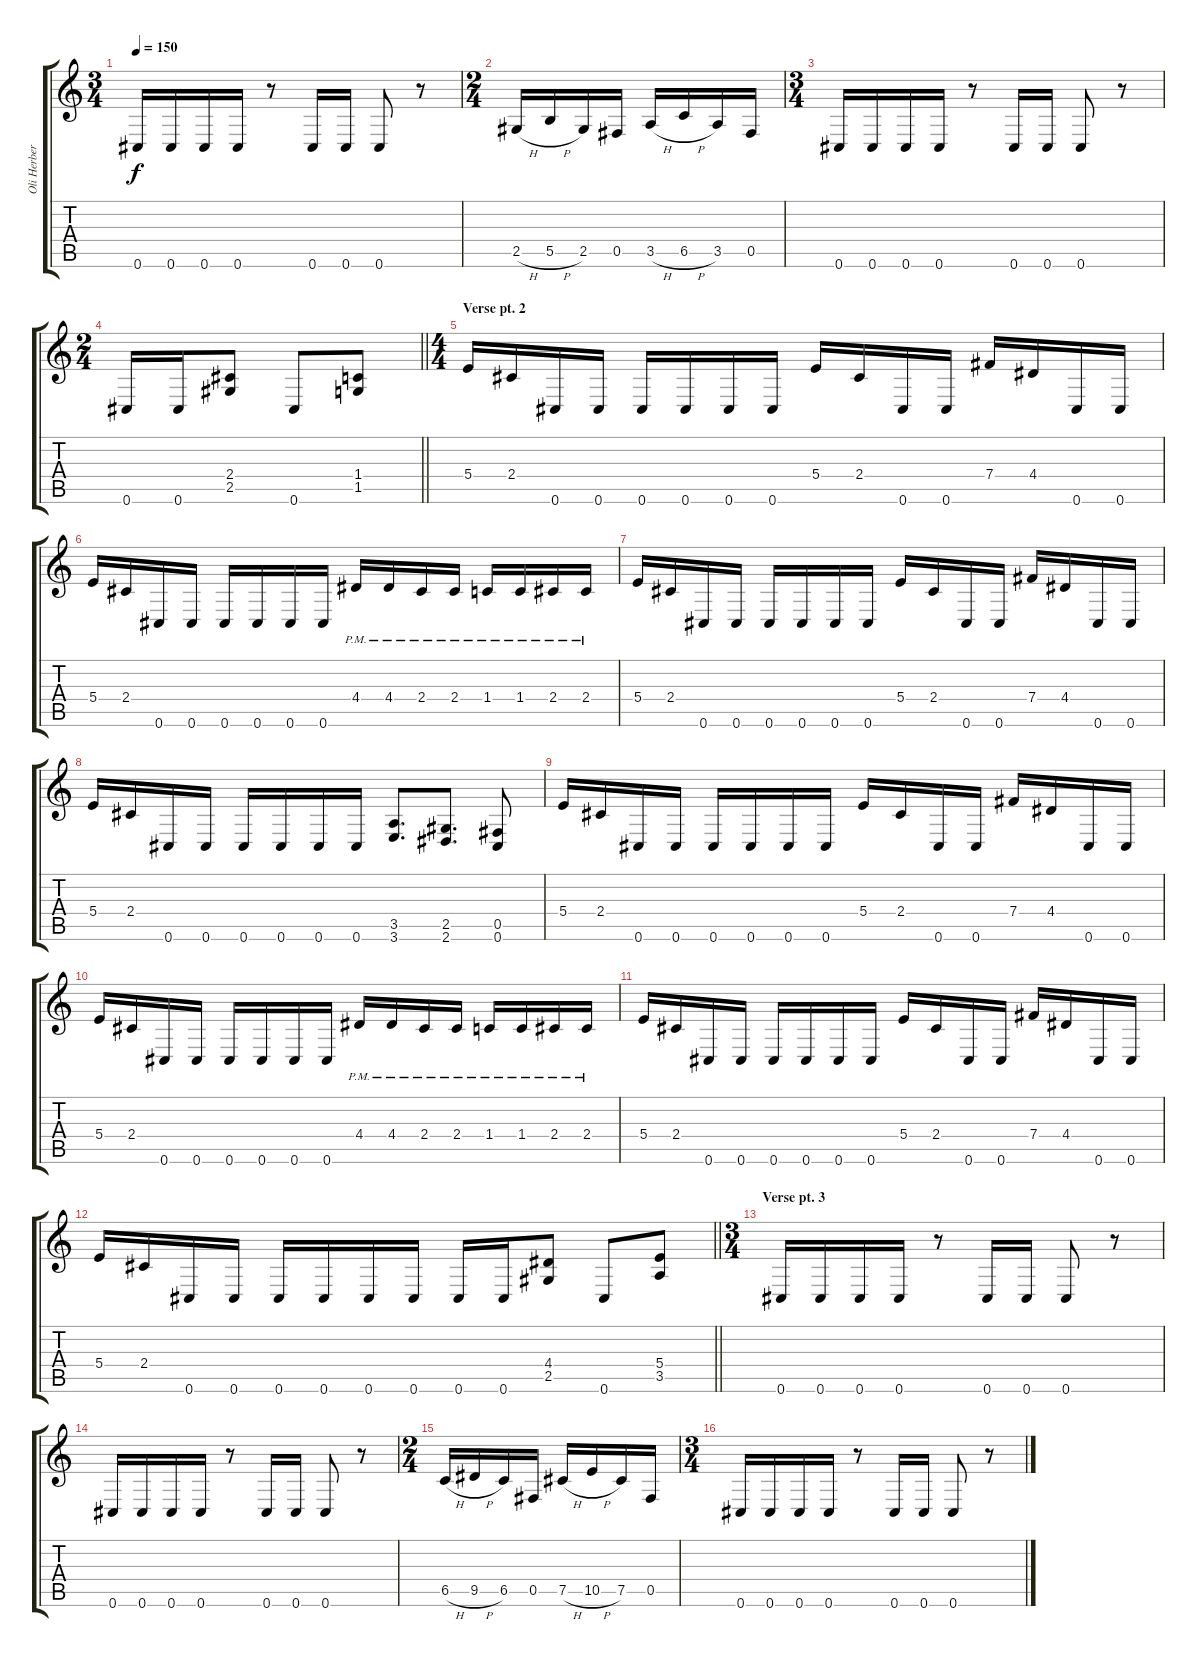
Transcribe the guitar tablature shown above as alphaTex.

\track ("Oli Herbert" "Oli Herber") {instrument overdrivenguitar}
\staff {score tabs}
\tuning (Db4 Ab3 E3 B2 Gb2 Db2) {hide}
\ts (3 4)
\tempo 150
\clef g2
\ks c
0.6.16{dy f} 0.6.16 0.6.16 0.6.16 r.8 0.6.16 0.6.16 0.6.8 r.8 |
\ts (2 4)
2.5{h}.16 5.5{h}.16 2.5.16 0.5.16 3.5{h}.16 6.5{h}.16 3.5.16 0.5.16 |
\ts (3 4)
0.6.16 0.6.16 0.6.16 0.6.16 r.8 0.6.16 0.6.16 0.6.8 r.8 |
\ts (2 4)
\barLineRight lightlight
0.6.16 0.6.16 (2.4 2.5).8 0.6.8 (1.4 1.5).8 |
\ts (4 4)
\section ("" "Verse pt. 2")
5.4.16 2.4.16 0.6.16 0.6.16 0.6.16 0.6.16 0.6.16 0.6.16 5.4.16 2.4.16 0.6.16 0.6.16 7.4.16 4.4.16 0.6.16 0.6.16 |
5.4.16 2.4.16 0.6.16 0.6.16 0.6.16 0.6.16 0.6.16 0.6.16 4.4{pm}.16 4.4{pm}.16 2.4{pm}.16 2.4{pm}.16 1.4{pm}.16 1.4{pm}.16 2.4{pm}.16 2.4{pm}.16 |
5.4.16 2.4.16 0.6.16 0.6.16 0.6.16 0.6.16 0.6.16 0.6.16 5.4.16 2.4.16 0.6.16 0.6.16 7.4.16 4.4.16 0.6.16 0.6.16 |
5.4.16 2.4.16 0.6.16 0.6.16 0.6.16 0.6.16 0.6.16 0.6.16 (3.5 3.6).8{d} (2.5 2.6).8{d} (0.5 0.6).8 |
5.4.16 2.4.16 0.6.16 0.6.16 0.6.16 0.6.16 0.6.16 0.6.16 5.4.16 2.4.16 0.6.16 0.6.16 7.4.16 4.4.16 0.6.16 0.6.16 |
5.4.16 2.4.16 0.6.16 0.6.16 0.6.16 0.6.16 0.6.16 0.6.16 4.4{pm}.16 4.4{pm}.16 2.4{pm}.16 2.4{pm}.16 1.4{pm}.16 1.4{pm}.16 2.4{pm}.16 2.4{pm}.16 |
5.4.16 2.4.16 0.6.16 0.6.16 0.6.16 0.6.16 0.6.16 0.6.16 5.4.16 2.4.16 0.6.16 0.6.16 7.4.16 4.4.16 0.6.16 0.6.16 |
\barLineRight lightlight
5.4.16 2.4.16 0.6.16 0.6.16 0.6.16 0.6.16 0.6.16 0.6.16 0.6.16 0.6.16 (4.4 2.5).8 0.6.8 (5.4 3.5).8 |
\ts (3 4)
\section ("" "Verse pt. 3")
0.6.16 0.6.16 0.6.16 0.6.16 r.8 0.6.16 0.6.16 0.6.8 r.8 |
0.6.16 0.6.16 0.6.16 0.6.16 r.8 0.6.16 0.6.16 0.6.8 r.8 |
\ts (2 4)
6.5{h}.16 9.5{h}.16 6.5.16 0.5.16 7.5{h}.16 10.5{h}.16 7.5.16 0.5.16 |
\ts (3 4)
0.6.16 0.6.16 0.6.16 0.6.16 r.8 0.6.16 0.6.16 0.6.8 r.8
